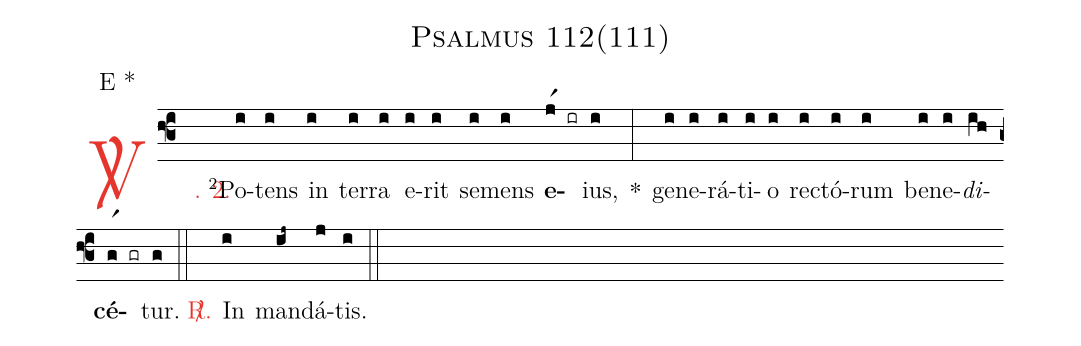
name: Psalmus 112(111);
mode: E *;
%%
(f3)

<c><sp>V/</sp>. 2.</c>() <v>\VSup{2}</v>Po(i)tens(i) in(i) ter(i)ra(i) e(i)rit(i) se(i)mens(i) <b>e</b>(jr1 ir)ius,(i) *(:) ge(i)ne(i)rá(i)ti(i)o(i) rec(i)tó(i)rum(i) be(i)ne(i)<i>di</i>(ih)<b>cé</b>(gr1 gr)tur.(g)

(::)

<nlba><c><sp>R/</sp>.</c>() In</nlba>(i) man(ij~)dá(j)tis.(i)

(::)
